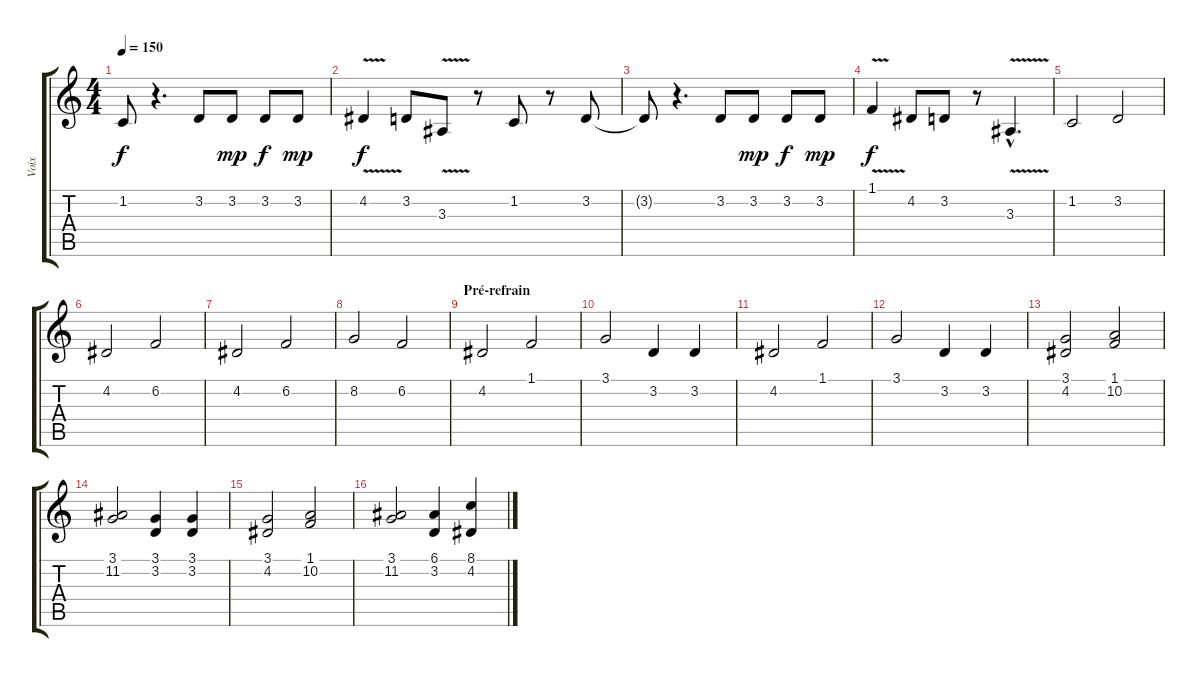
\track ("Voix" "Voix") {instrument lead6voice}
\staff {score tabs}
\tuning (E4 B3 G3 D3 A2 E2) {hide}
\ts (4 4)
\tempo 150
\clef g2
\ks c
1.2{t}.8{dy f} r.4{d} 3.2.8 3.2.8{dy mp} 3.2.8{dy f} 3.2.8{dy mp} |
4.2{v}.4{dy f} 3.2.8 3.3{v}.8 r.8 1.2.8 r.8 3.2.8 |
3.2{t}.8 r.4{d} 3.2.8 3.2.8{dy mp} 3.2.8{dy f} 3.2.8{dy mp} |
1.1{v}.4{dy f} 4.2.8 3.2.8 r.8 3.3{v hac}.4{d} |
1.2.2 3.2.2 |
4.2.2 6.2.2 |
4.2.2 6.2.2 |
8.2.2 6.2.2 |
\section ("" "Pré-refrain")
4.2.2 1.1.2 |
3.1.2 3.2.4 3.2.4 |
4.2.2 1.1.2 |
3.1.2 3.2.4 3.2.4 |
(3.1 4.2).2 (1.1 10.2).2 |
(3.1 11.2).2 (3.1 3.2).4 (3.1 3.2).4 |
(3.1 4.2).2 (1.1 10.2).2 |
(3.1 11.2).2 (6.1 3.2).4 (8.1 4.2).4
